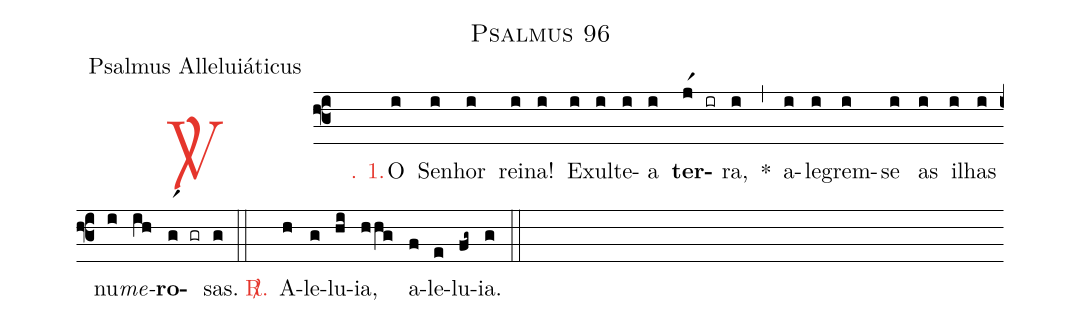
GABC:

name: Psalmus 96;
office-part: Psalmus Alleluiáticus;
%%
(f3)

<c><sp>V/</sp>. 1.</c>() O(i) Se(i)nhor(i) rei(i)na!(i) E(i)xul(i)te(i)a(i) <b>ter</b>(jr1 ir)ra,(i) *(,) a(i)le(i)grem-(i)se(i) as(i) i(i)lhas(i) nu(i)<i>me</i>(ih)<b>ro</b>(gr1 gr)sas.(g)

(::)

<nlba><c><sp>R/</sp>.</c>() A</nlba>(h)le(g)lu(hi)ia,(hhg) a(f)le(e)lu(fg~)ia.(g)

(::)
